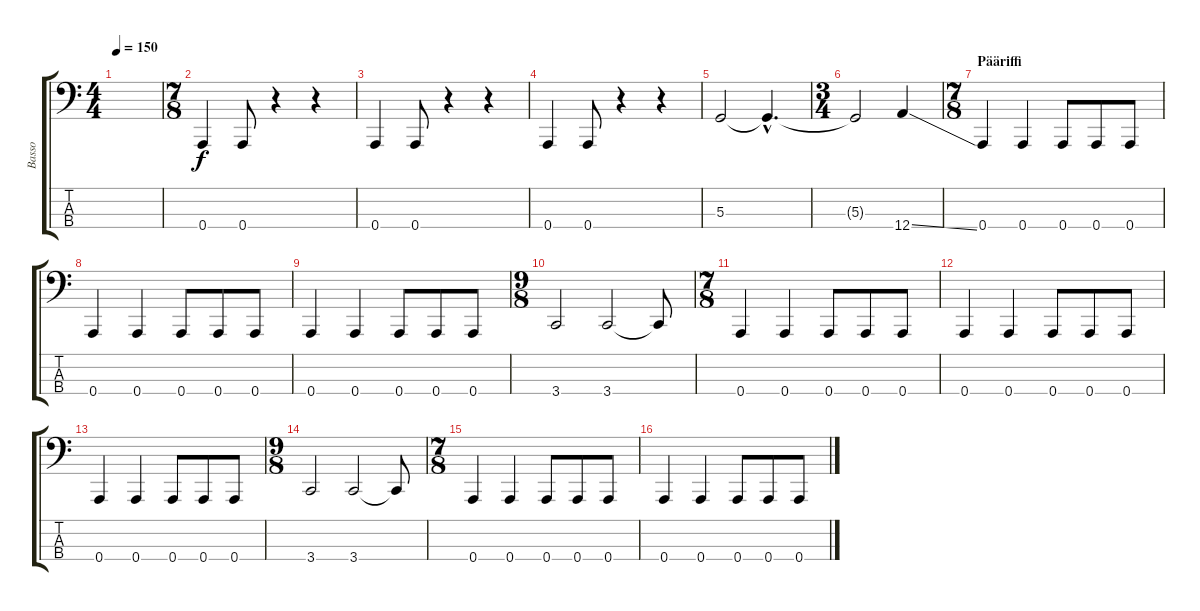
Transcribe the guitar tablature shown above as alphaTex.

\track ("Basso" "Basso") {instrument electricbasspick}
\staff {score tabs}
\tuning (D2 A1 D1 A0) {hide}
\ts (4 4)
\tempo 150
\clef f4
\ks c
|
\ts (7 8)
0.4.4 0.4.8 r.4 r.4 |
0.4.4 0.4.8 r.4 r.4 |
0.4.4 0.4.8 r.4 r.4 |
5.3.2 5.3{hac t}.4{d} |
\ts (3 4)
5.3{t}.2 12.4{ss}.4 |
\ts (7 8)
\section ("" "Pääriffi")
0.4.4 0.4.4 0.4.8 0.4.8 0.4.8 |
0.4.4 0.4.4 0.4.8 0.4.8 0.4.8 |
0.4.4 0.4.4 0.4.8 0.4.8 0.4.8 |
\ts (9 8)
3.4.2 3.4.2 3.4{t}.8 |
\ts (7 8)
0.4.4 0.4.4 0.4.8 0.4.8 0.4.8 |
0.4.4 0.4.4 0.4.8 0.4.8 0.4.8 |
0.4.4 0.4.4 0.4.8 0.4.8 0.4.8 |
\ts (9 8)
3.4.2 3.4.2 3.4{t}.8 |
\ts (7 8)
0.4.4 0.4.4 0.4.8 0.4.8 0.4.8 |
0.4.4 0.4.4 0.4.8 0.4.8 0.4.8
